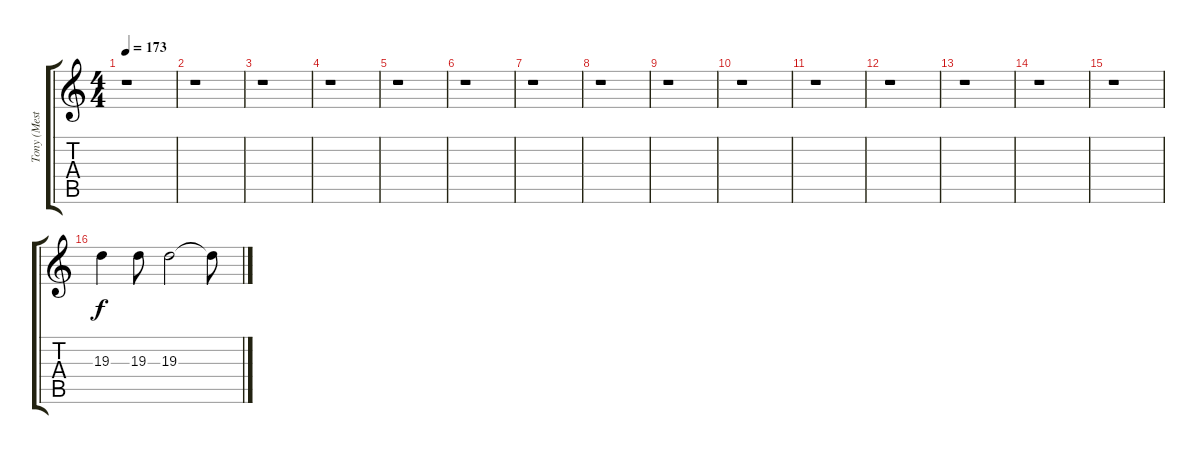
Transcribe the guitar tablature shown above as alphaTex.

\track ("Tony (Mest)" "Tony (Mest") {instrument tenorsax}
\staff {score tabs}
\tuning (E4 B3 G3 D3 A2 E2) {hide}
\ts (4 4)
\tempo 173
\clef g2
\ks c
r.1{dy f} |
r.1 |
r.1 |
r.1 |
r.1 |
r.1 |
r.1 |
r.1 |
r.1 |
r.1 |
r.1 |
r.1 |
r.1 |
r.1 |
r.1 |
19.3.4 19.3.8 19.3.2 19.3{t}.8
